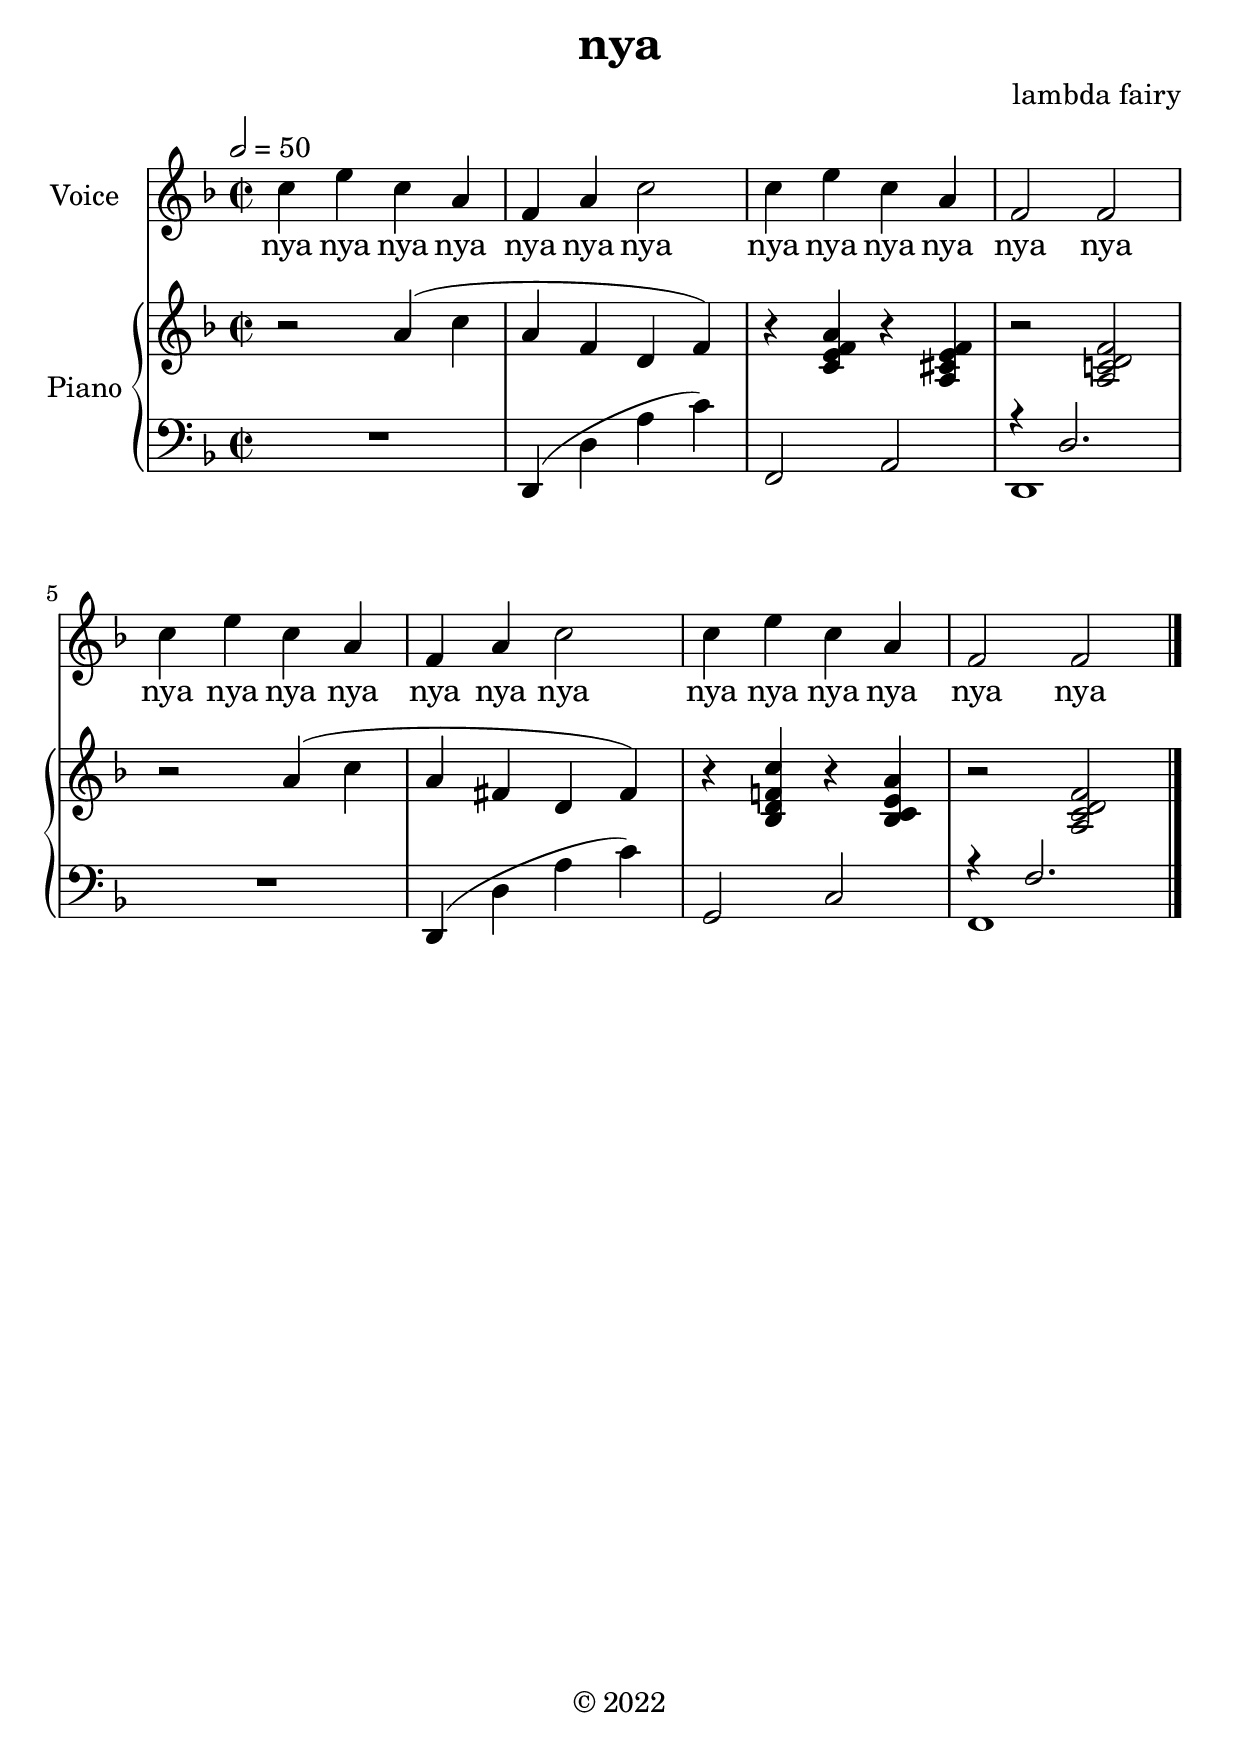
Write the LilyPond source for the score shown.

\version "2.22.2"

\include "articulate.ly"
\include "shared.ily"

#(set-global-staff-size 25)

\header {
    title = "nya"
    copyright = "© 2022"
}

vocals = <<
    \relative c'' {
        \clef treble
        \key f \major
        \set Staff.instrumentName = #"Voice"
        \set Staff.midiInstrument = #"oboe"
        \tempo 2 = 50

        \time 2/2

        \repeat unfold 2 {
            | c4 e c a
            | f4 a c2
            | c4 e c a
            | f2 f
        }

        \bar "|."
    }

    \addlyrics {
        nya nya nya nya
        nya nya nya
        nya nya nya nya
        nya nya

        nya nya nya nya
        nya nya nya
        nya nya nya nya
        nya nya
    }
>>

right_hand = \relative c'' {
    \key f \major
    \set Staff.midiInstrument = #"acoustic grand"

    | r2 a4( c
    | a4 f d f)
    | r4 <c e f a> r <a cs e f>
    | r2 <a c d f>

    | r2 a'4( c
    | a4 fs d fs)
    | r4 <bf, d f c'> r <bf c e a>
    | r2 <a c d f>
}

left_hand = \relative c, {
    \clef bass
    \key f \major
    \set Staff.midiInstrument = #"acoustic grand"

    | R1
    | d4( d' a' c)
    | f,,2 a
    <<
        {
            | r4 d2.
        }
    \\
        {
            | d,1
        }
    >>

    | R1
    | d4( d' a' c)
    | g,2 c
    <<
        {
            | r4 f2.
        }
    \\
        {
            | f,1
        }
    >>
}

stuff = <<
    \vocals
    \new PianoStaff <<
        #(set-accidental-style 'piano)
        \set PianoStaff.instrumentName = #"Piano"
        \set PianoStaff.connectArpeggios = ##t
        \new Staff = "R" \right_hand
        \new Staff = "L" \left_hand
    >>
>>

\score {
    \stuff
    \layout {}
}

\score {
    \articulate \stuff
    \midi {}
}

\paper {
    system-system-spacing = #'((padding . 8))
}